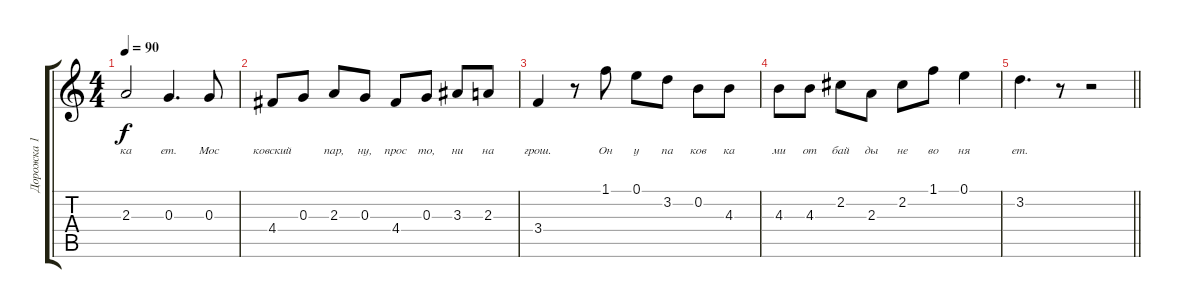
\track ("Дорожка 1" "Дорожка 1") {instrument acousticguitarsteel}
\staff {score tabs}
\tuning (E4 B3 G3 D3 A2 E2) {hide}
\ts (4 4)
\tempo 90
\clef g2
\ks c
2.3.2{lyrics (0 "ка") lyrics (1 "") lyrics (2 "") lyrics (3 "") lyrics (4 "") dy f} 0.3.4{d lyrics (0 "ет.") lyrics (1 "") lyrics (2 "") lyrics (3 "") lyrics (4 "")} 0.3.8{lyrics (0 "Мос") lyrics (1 "") lyrics (2 "") lyrics (3 "") lyrics (4 "")} |
4.4.8{lyrics (0 "ковский") lyrics (1 "") lyrics (2 "") lyrics (3 "") lyrics (4 "")} 0.3.8{lyrics (0 "") lyrics (1 "") lyrics (2 "") lyrics (3 "") lyrics (4 "")} 2.3.8{lyrics (0 "пар,") lyrics (1 "") lyrics (2 "") lyrics (3 "") lyrics (4 "")} 0.3.8{lyrics (0 "ну,") lyrics (1 "") lyrics (2 "") lyrics (3 "") lyrics (4 "")} 4.4.8{lyrics (0 "прос") lyrics (1 "") lyrics (2 "") lyrics (3 "") lyrics (4 "")} 0.3.8{lyrics (0 "то,") lyrics (1 "") lyrics (2 "") lyrics (3 "") lyrics (4 "")} 3.3.8{lyrics (0 "ни") lyrics (1 "") lyrics (2 "") lyrics (3 "") lyrics (4 "")} 2.3.8{lyrics (0 "на") lyrics (1 "") lyrics (2 "") lyrics (3 "") lyrics (4 "")} |
3.4.4{lyrics (0 "грош.") lyrics (1 "") lyrics (2 "") lyrics (3 "") lyrics (4 "")} r.8 1.1.8{lyrics (0 "Он") lyrics (1 "") lyrics (2 "") lyrics (3 "") lyrics (4 "")} 0.1.8{lyrics (0 "у") lyrics (1 "") lyrics (2 "") lyrics (3 "") lyrics (4 "")} 3.2.8{lyrics (0 "па") lyrics (1 "") lyrics (2 "") lyrics (3 "") lyrics (4 "")} 0.2.8{lyrics (0 "ков") lyrics (1 "") lyrics (2 "") lyrics (3 "") lyrics (4 "")} 4.3.8{lyrics (0 "ка") lyrics (1 "") lyrics (2 "") lyrics (3 "") lyrics (4 "")} |
4.3.8{lyrics (0 "ми") lyrics (1 "") lyrics (2 "") lyrics (3 "") lyrics (4 "")} 4.3.8{lyrics (0 "от") lyrics (1 "") lyrics (2 "") lyrics (3 "") lyrics (4 "")} 2.2.8{lyrics (0 "бай") lyrics (1 "") lyrics (2 "") lyrics (3 "") lyrics (4 "")} 2.3.8{lyrics (0 "ды") lyrics (1 "") lyrics (2 "") lyrics (3 "") lyrics (4 "")} 2.2.8{lyrics (0 "не") lyrics (1 "") lyrics (2 "") lyrics (3 "") lyrics (4 "")} 1.1.8{lyrics (0 "во") lyrics (1 "") lyrics (2 "") lyrics (3 "") lyrics (4 "")} 0.1.4{lyrics (0 "ня") lyrics (1 "") lyrics (2 "") lyrics (3 "") lyrics (4 "")} |
\barLineRight lightlight
3.2.4{d lyrics (0 "ет.") lyrics (1 "") lyrics (2 "") lyrics (3 "") lyrics (4 "")} r.8 r.2
